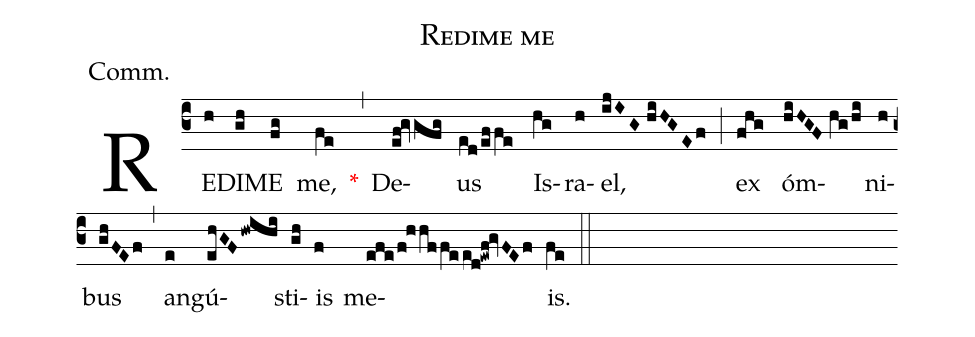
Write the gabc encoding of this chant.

name:Redime me;
annotation:Comm.;
mode:VII.;
office-part:Communion;
%%
(c3) RE(h)DI(gh)ME(fg) me,(fe) <v>\red{*}</v>(,) De(ef!gvgfg)us(ed/effe) Is(hg)ra(h)el,(ijIG//hiHGEf) (;) ex(fhg) óm(hiHGF//hg/hi)ni(h)bus(ghFEf) (,) an(e)gú(ehGF/hwihi)sti(gh)is(f) me(efe/f!hhffeed!ewf!gvFEf)is.(fe) (::)
